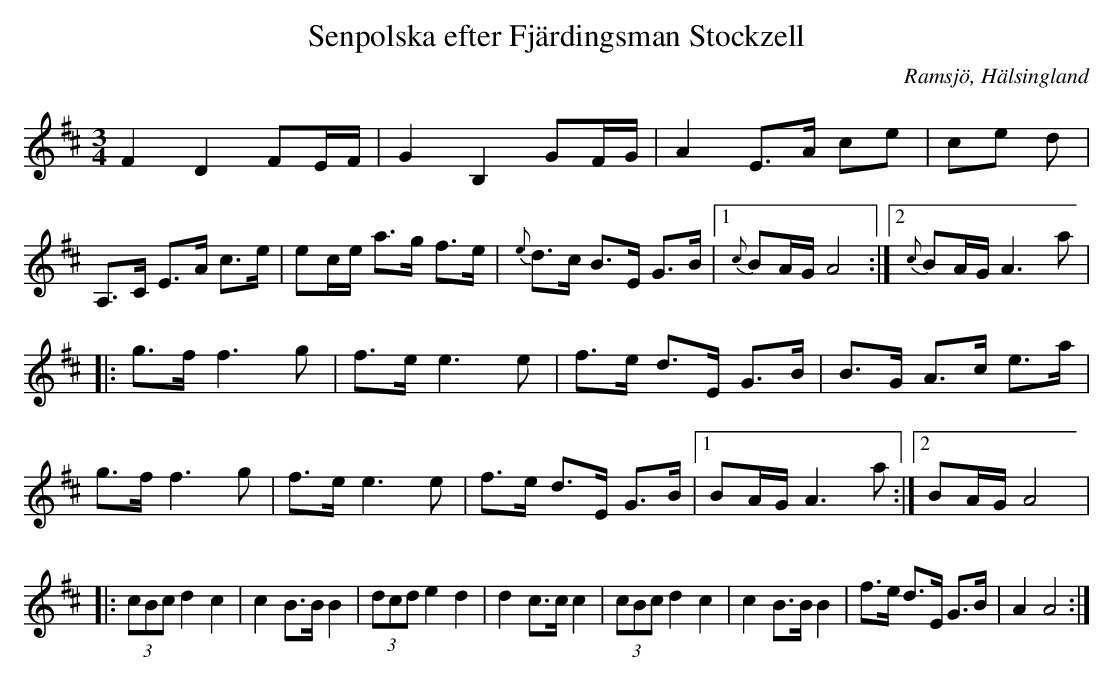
X:1
T: Senpolska efter Fjärdingsman Stockzell
O: Ramsjö, Hälsingland
M:3/4
L:1/8
K:D
F2 D2 FE/F/|G2 B,2 GF/G/|A2 E>A ce|ce d|A,>C E>A c>e|ec/e/ a>g f>e| {e}d>c B>E G>B |1 {c}BA/G/ A4:|2{c}BA/G/ A2>a2|
|:g>f f2>g2|f>e e2>e2|f>e d>E G>B|B>G A>c e>a|g>f f2>g2|f>e e2>e2|f>e d>E G>B|1 BA/G/ A2>a2:|2 BA/G/ A4|
|:(3cBc d2 c2|c2 B>B B2|(3dcd e2 d2|d2 c>c c2|(3cBc d2 c2|c2 B>B B2|f>e d>E G>B|A2 A4:|
